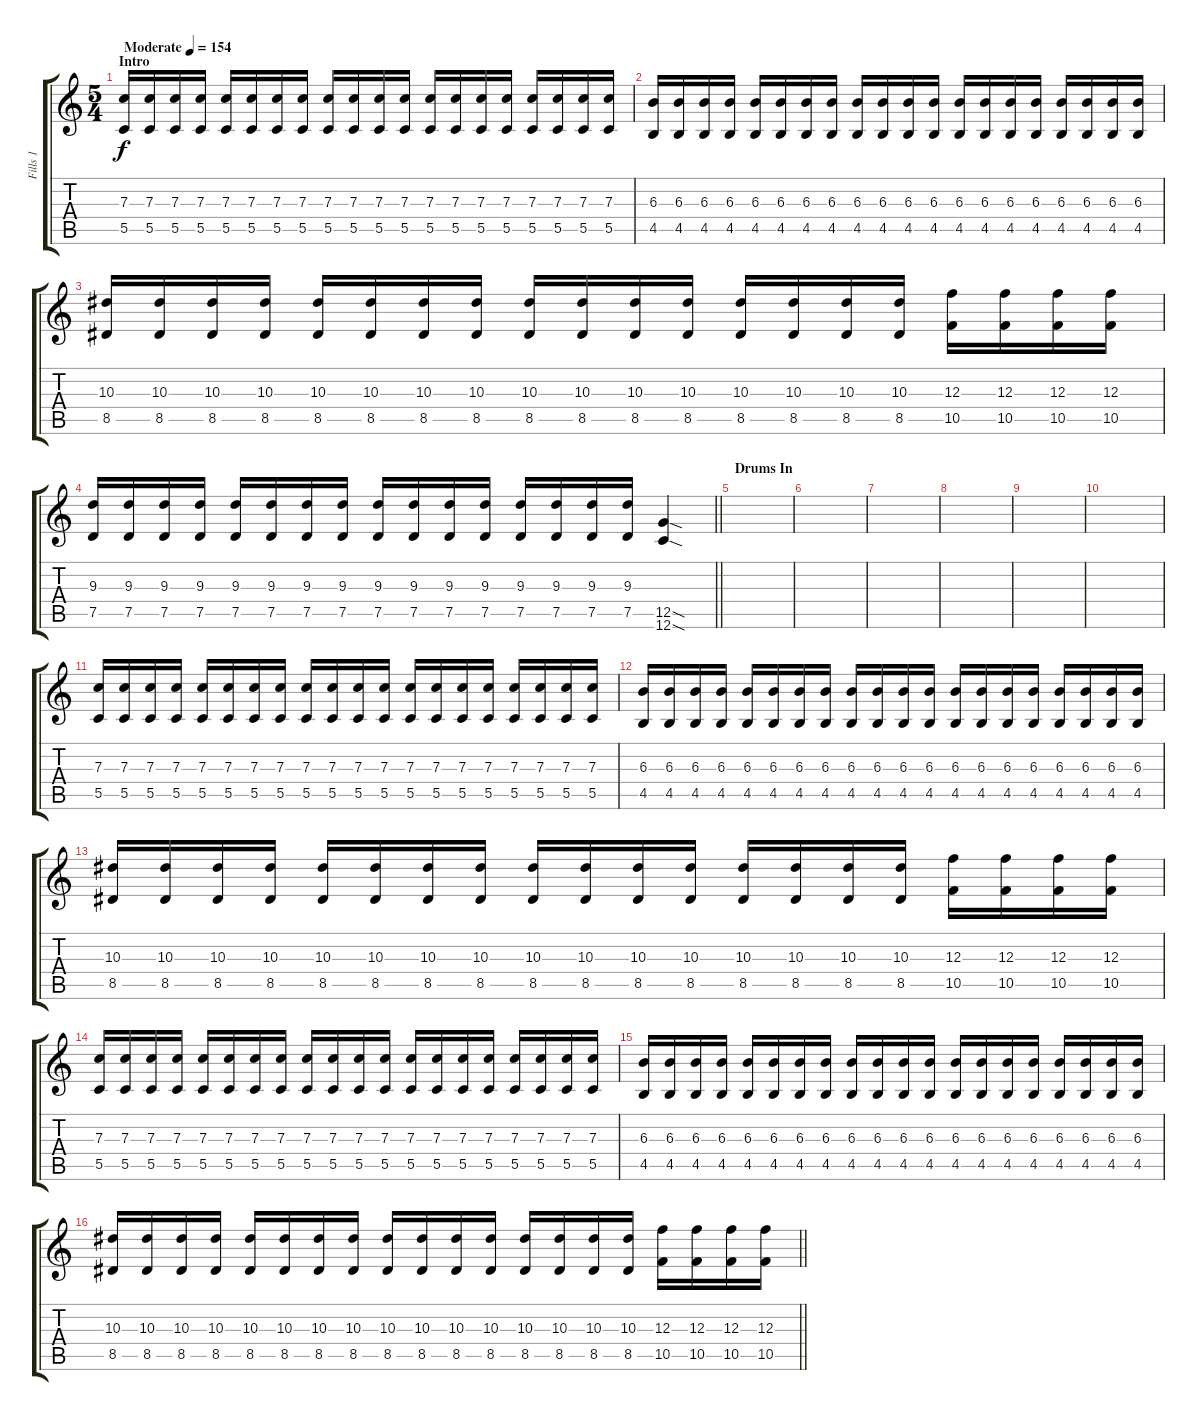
\track ("Fills 1" "Fills 1") {instrument overdrivenguitar}
\staff {score tabs}
\tuning (D4 A3 F3 C3 G2 C2) {hide}
\ts (5 4)
\section ("" "Intro")
\tempo (154 "Moderate")
\clef g2
\ks c
(7.3 5.5).16{dy f instrument overdrivenguitar} (7.3 5.5).16 (7.3 5.5).16 (7.3 5.5).16 (7.3 5.5).16 (7.3 5.5).16 (7.3 5.5).16 (7.3 5.5).16 (7.3 5.5).16 (7.3 5.5).16 (7.3 5.5).16 (7.3 5.5).16 (7.3 5.5).16 (7.3 5.5).16 (7.3 5.5).16 (7.3 5.5).16 (7.3 5.5).16 (7.3 5.5).16 (7.3 5.5).16 (7.3 5.5).16 |
(6.3 4.5).16 (6.3 4.5).16 (6.3 4.5).16 (6.3 4.5).16 (6.3 4.5).16 (6.3 4.5).16 (6.3 4.5).16 (6.3 4.5).16 (6.3 4.5).16 (6.3 4.5).16 (6.3 4.5).16 (6.3 4.5).16 (6.3 4.5).16 (6.3 4.5).16 (6.3 4.5).16 (6.3 4.5).16 (6.3 4.5).16 (6.3 4.5).16 (6.3 4.5).16 (6.3 4.5).16 |
(10.3 8.5).16 (10.3 8.5).16 (10.3 8.5).16 (10.3 8.5).16 (10.3 8.5).16 (10.3 8.5).16 (10.3 8.5).16 (10.3 8.5).16 (10.3 8.5).16 (10.3 8.5).16 (10.3 8.5).16 (10.3 8.5).16 (10.3 8.5).16 (10.3 8.5).16 (10.3 8.5).16 (10.3 8.5).16 (12.3 10.5).16 (12.3 10.5).16 (12.3 10.5).16 (12.3 10.5).16 |
\barLineRight lightlight
(9.3 7.5).16 (9.3 7.5).16 (9.3 7.5).16 (9.3 7.5).16 (9.3 7.5).16 (9.3 7.5).16 (9.3 7.5).16 (9.3 7.5).16 (9.3 7.5).16 (9.3 7.5).16 (9.3 7.5).16 (9.3 7.5).16 (9.3 7.5).16 (9.3 7.5).16 (9.3 7.5).16 (9.3 7.5).16 (12.5{sod} 12.6{sod}).4 |
\section ("" "Drums In")
|
|
|
|
|
|
(7.3 5.5).16 (7.3 5.5).16 (7.3 5.5).16 (7.3 5.5).16 (7.3 5.5).16 (7.3 5.5).16 (7.3 5.5).16 (7.3 5.5).16 (7.3 5.5).16 (7.3 5.5).16 (7.3 5.5).16 (7.3 5.5).16 (7.3 5.5).16 (7.3 5.5).16 (7.3 5.5).16 (7.3 5.5).16 (7.3 5.5).16 (7.3 5.5).16 (7.3 5.5).16 (7.3 5.5).16 |
(6.3 4.5).16 (6.3 4.5).16 (6.3 4.5).16 (6.3 4.5).16 (6.3 4.5).16 (6.3 4.5).16 (6.3 4.5).16 (6.3 4.5).16 (6.3 4.5).16 (6.3 4.5).16 (6.3 4.5).16 (6.3 4.5).16 (6.3 4.5).16 (6.3 4.5).16 (6.3 4.5).16 (6.3 4.5).16 (6.3 4.5).16 (6.3 4.5).16 (6.3 4.5).16 (6.3 4.5).16 |
(10.3 8.5).16 (10.3 8.5).16 (10.3 8.5).16 (10.3 8.5).16 (10.3 8.5).16 (10.3 8.5).16 (10.3 8.5).16 (10.3 8.5).16 (10.3 8.5).16 (10.3 8.5).16 (10.3 8.5).16 (10.3 8.5).16 (10.3 8.5).16 (10.3 8.5).16 (10.3 8.5).16 (10.3 8.5).16 (12.3 10.5).16 (12.3 10.5).16 (12.3 10.5).16 (12.3 10.5).16 |
(7.3 5.5).16 (7.3 5.5).16 (7.3 5.5).16 (7.3 5.5).16 (7.3 5.5).16 (7.3 5.5).16 (7.3 5.5).16 (7.3 5.5).16 (7.3 5.5).16 (7.3 5.5).16 (7.3 5.5).16 (7.3 5.5).16 (7.3 5.5).16 (7.3 5.5).16 (7.3 5.5).16 (7.3 5.5).16 (7.3 5.5).16 (7.3 5.5).16 (7.3 5.5).16 (7.3 5.5).16 |
(6.3 4.5).16 (6.3 4.5).16 (6.3 4.5).16 (6.3 4.5).16 (6.3 4.5).16 (6.3 4.5).16 (6.3 4.5).16 (6.3 4.5).16 (6.3 4.5).16 (6.3 4.5).16 (6.3 4.5).16 (6.3 4.5).16 (6.3 4.5).16 (6.3 4.5).16 (6.3 4.5).16 (6.3 4.5).16 (6.3 4.5).16 (6.3 4.5).16 (6.3 4.5).16 (6.3 4.5).16 |
\barLineRight lightlight
(10.3 8.5).16 (10.3 8.5).16 (10.3 8.5).16 (10.3 8.5).16 (10.3 8.5).16 (10.3 8.5).16 (10.3 8.5).16 (10.3 8.5).16 (10.3 8.5).16 (10.3 8.5).16 (10.3 8.5).16 (10.3 8.5).16 (10.3 8.5).16 (10.3 8.5).16 (10.3 8.5).16 (10.3 8.5).16 (12.3 10.5).16 (12.3 10.5).16 (12.3 10.5).16 (12.3 10.5).16
